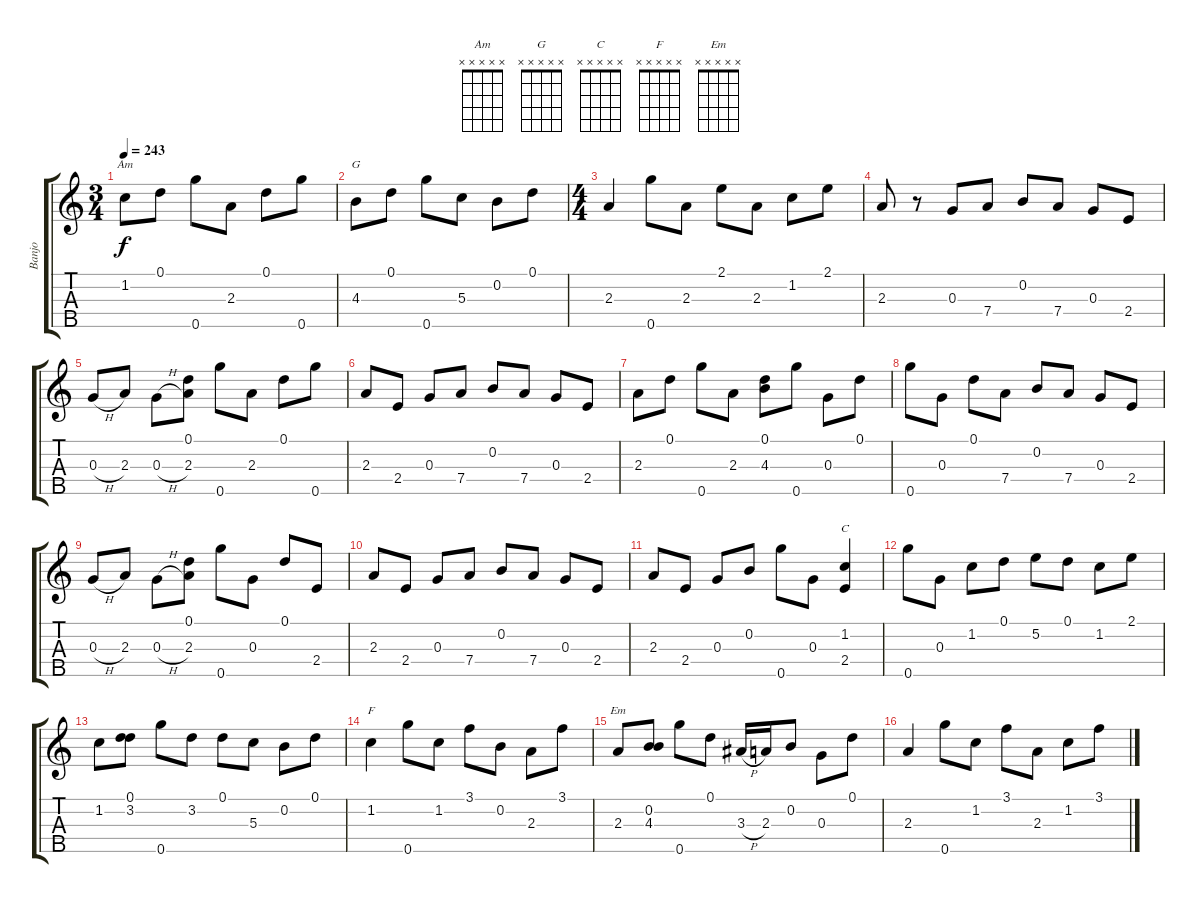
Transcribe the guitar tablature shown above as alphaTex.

\track ("Banjo" "Banjo") {instrument banjo}
\staff {score tabs}
\tuning (D4 B3 G3 D3 G4) {hide}
\displaytranspose 12
\chord ("Am" x x x x x)
\chord ("G" x x x x x)
\chord ("C" x x x x x)
\chord ("F" x x x x x)
\chord ("Em" x x x x x)
\ts (3 4)
\tempo 243
\clef g2
\ks c
1.2.8{ch "Am" dy f} 0.1.8 0.5.8 2.3.8 0.1.8 0.5.8 |
4.3.8{ch "G"} 0.1.8 0.5.8 5.3.8 0.2.8 0.1.8 |
\ts (4 4)
2.3.4 0.5.8 2.3.8 2.1.8 2.3.8 1.2.8 2.1.8 |
2.3.8 r.8 0.3.8 7.4.8 0.2.8 7.4.8 0.3.8 2.4.8 |
0.3{h}.8 2.3.8 0.3{h}.8 (0.1 2.3).8 0.5.8 2.3.8 0.1.8 0.5.8 |
2.3.8 2.4.8 0.3.8 7.4.8 0.2.8 7.4.8 0.3.8 2.4.8 |
2.3.8 0.1.8 0.5.8 2.3.8 (0.1 4.3).8 0.5.8 0.3.8 0.1.8 |
0.5.8 0.3.8 0.1.8 7.4.8 0.2.8 7.4.8 0.3.8 2.4.8 |
0.3{h}.8 2.3.8 0.3{h}.8 (0.1 2.3).8 0.5.8 0.3.8 0.1.8 2.4.8 |
2.3.8 2.4.8 0.3.8 7.4.8 0.2.8 7.4.8 0.3.8 2.4.8 |
2.3.8 2.4.8 0.3.8 0.2.8 0.5.8 0.3.8 (1.2 2.4).4{ch "C"} |
0.5.8 0.3.8 1.2.8 0.1.8 5.2.8 0.1.8 1.2.8 2.1.8 |
1.2.8 (0.1 3.2).8 0.5.8 3.2.8 0.1.8 5.3.8 0.2.8 0.1.8 |
1.2.4{ch "F"} 0.5.8 1.2.8 3.1.8 0.2.8 2.3.8 3.1.8 |
2.3.8{ch "Em"} (0.2 4.3).8 0.5.8 0.1.8 3.3{h}.16 2.3.16 0.2.8 0.3.8 0.1.8 |
2.3.4 0.5.8 1.2.8 3.1.8 2.3.8 1.2.8 3.1.8
